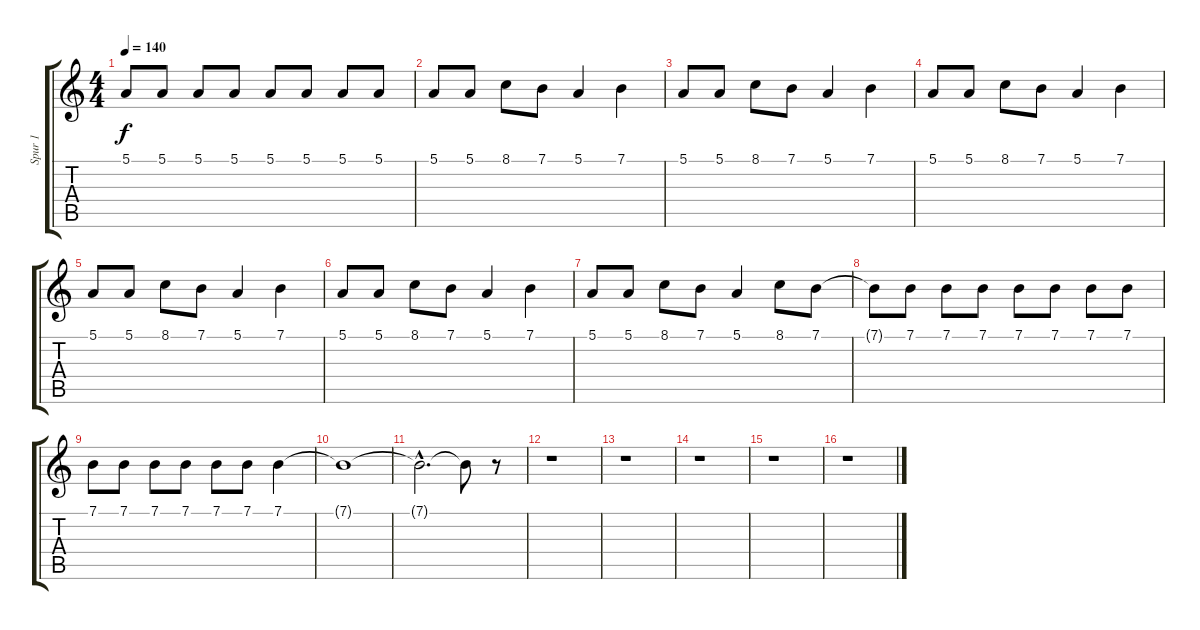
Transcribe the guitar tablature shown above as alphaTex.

\track ("Spur 1" "Spur 1") {instrument lead8bassandlead}
\staff {score tabs}
\tuning (E4 B3 G3 D3 A2 E2) {hide}
\ts (4 4)
\tempo 140
\clef g2
\ks c
5.1.8{dy f} 5.1.8 5.1.8 5.1.8 5.1.8 5.1.8 5.1.8 5.1.8 |
5.1.8 5.1.8 8.1.8 7.1.8 5.1.4 7.1.4 |
5.1.8 5.1.8 8.1.8 7.1.8 5.1.4 7.1.4 |
5.1.8 5.1.8 8.1.8 7.1.8 5.1.4 7.1.4 |
5.1.8 5.1.8 8.1.8 7.1.8 5.1.4 7.1.4 |
5.1.8 5.1.8 8.1.8 7.1.8 5.1.4 7.1.4 |
5.1.8 5.1.8 8.1.8 7.1.8 5.1.4 8.1.8 7.1.8 |
7.1{t}.8 7.1.8 7.1.8 7.1.8 7.1.8 7.1.8 7.1.8 7.1.8 |
7.1.8 7.1.8 7.1.8 7.1.8 7.1.8 7.1.8 7.1.4 |
7.1{t}.1 |
7.1{hac t}.2{d} 7.1{t}.8 r.8 |
r.1 |
r.1 |
r.1 |
r.1 |
r.1
